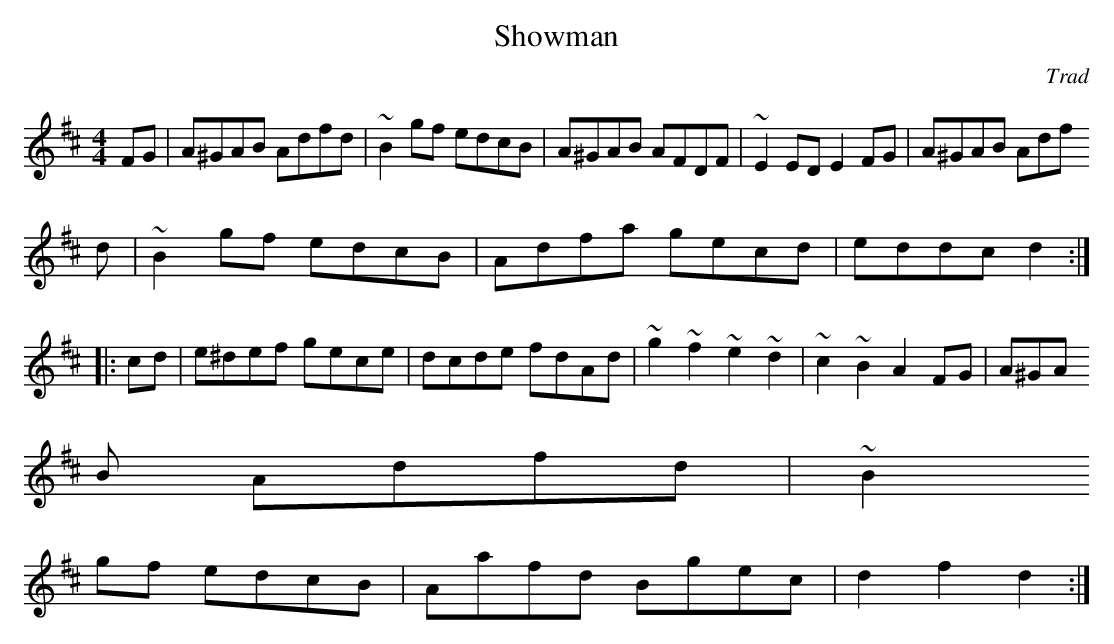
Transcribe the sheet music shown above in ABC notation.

X:1
T:Showman
M:4/4
L:1/8
C:Trad
K:D
FG | A^GAB Adfd | ~B2 gf edcB | A^GAB AFDF |~E2 ED E2  FG | A^GAB Adf
d | ~B2 gf edcB | Adfa gecd | eddc d2 :|
|:cd | e^def gece | dcde fdAd | ~g2 ~f2 ~e2  ~d2 | ~c2 ~B2  A2 FG | A^GA
B Adfd | ~B2
gf edcB | Aafd Bgec | d2f2d2 :|
